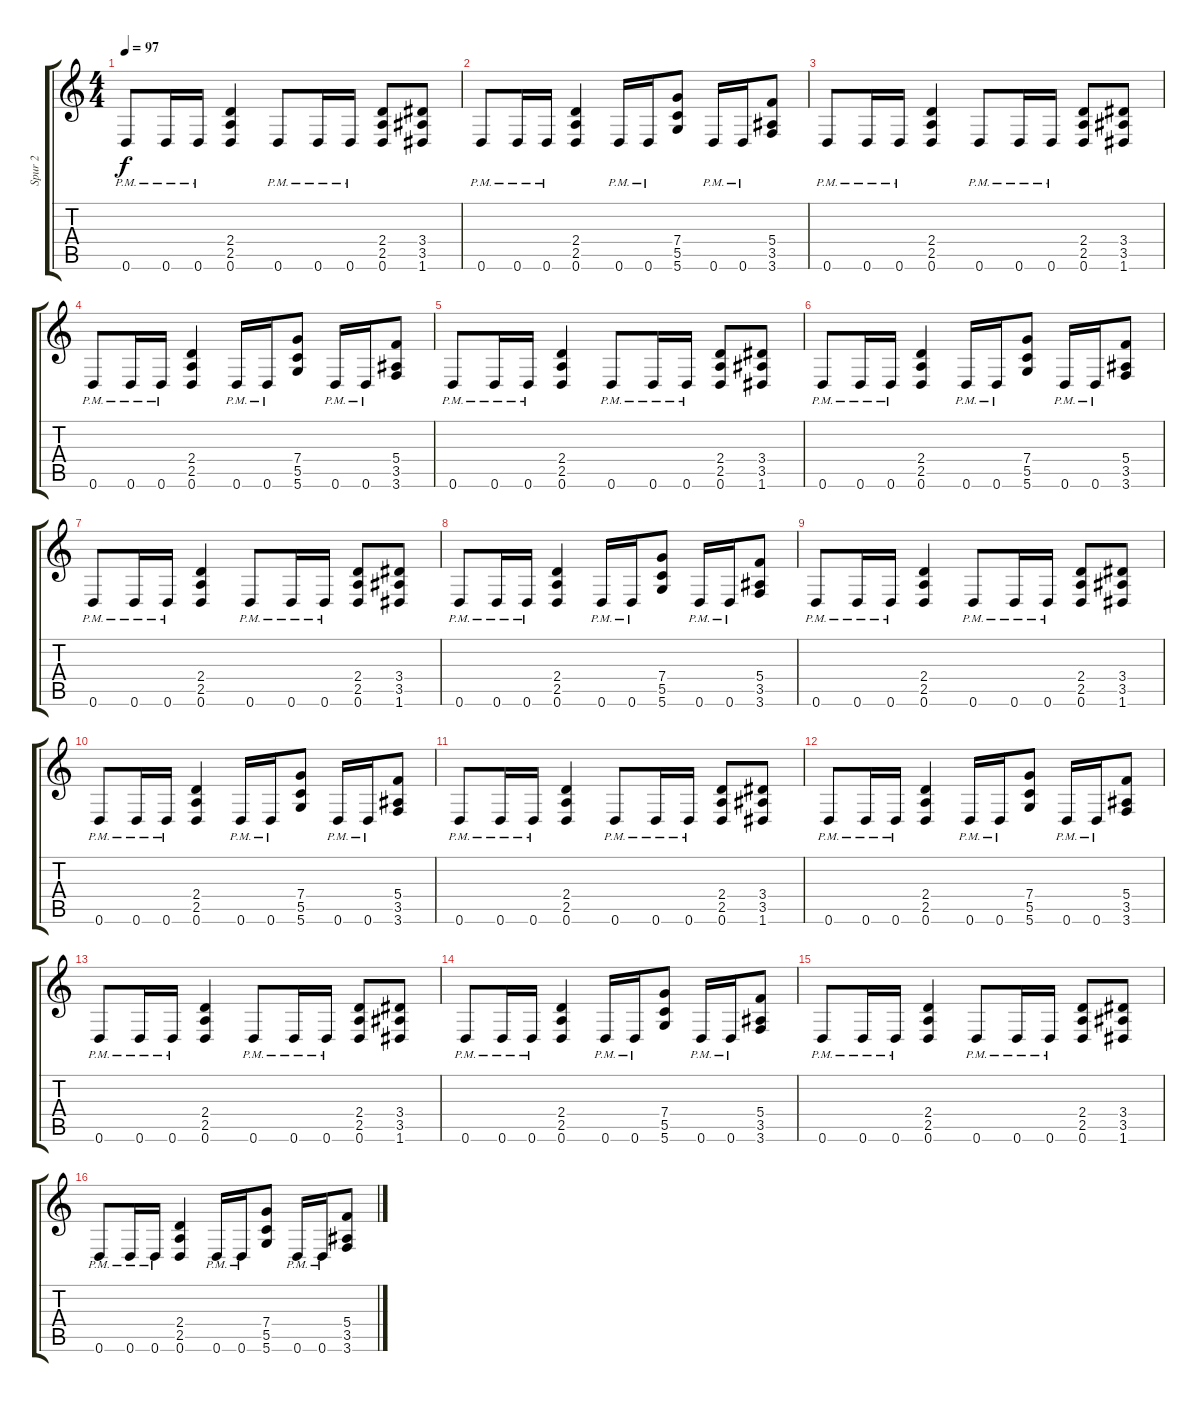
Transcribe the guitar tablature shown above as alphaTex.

\track ("Spur 2" "Spur 2") {instrument distortionguitar}
\staff {score tabs}
\tuning (D4 A3 F3 C3 G2 D2) {hide}
\ts (4 4)
\tempo 97
\clef g2
\ks c
0.6{pm}.8{dy f instrument distortionguitar} 0.6{pm}.16 0.6{pm}.16 (2.4 2.5 0.6).4 0.6{pm}.8 0.6{pm}.16 0.6{pm}.16 (2.4 2.5 0.6).8 (3.4 3.5 1.6).8 |
0.6{pm}.8 0.6{pm}.16 0.6{pm}.16 (2.4 2.5 0.6).4 0.6{pm}.16 0.6{pm}.16 (7.4 5.5 5.6).8 0.6{pm}.16 0.6{pm}.16 (5.4 3.5 3.6).8 |
0.6{pm}.8 0.6{pm}.16 0.6{pm}.16 (2.4 2.5 0.6).4 0.6{pm}.8 0.6{pm}.16 0.6{pm}.16 (2.4 2.5 0.6).8 (3.4 3.5 1.6).8 |
0.6{pm}.8 0.6{pm}.16 0.6{pm}.16 (2.4 2.5 0.6).4 0.6{pm}.16 0.6{pm}.16 (7.4 5.5 5.6).8 0.6{pm}.16 0.6{pm}.16 (5.4 3.5 3.6).8 |
0.6{pm}.8 0.6{pm}.16 0.6{pm}.16 (2.4 2.5 0.6).4 0.6{pm}.8 0.6{pm}.16 0.6{pm}.16 (2.4 2.5 0.6).8 (3.4 3.5 1.6).8 |
0.6{pm}.8 0.6{pm}.16 0.6{pm}.16 (2.4 2.5 0.6).4 0.6{pm}.16 0.6{pm}.16 (7.4 5.5 5.6).8 0.6{pm}.16 0.6{pm}.16 (5.4 3.5 3.6).8 |
0.6{pm}.8 0.6{pm}.16 0.6{pm}.16 (2.4 2.5 0.6).4 0.6{pm}.8 0.6{pm}.16 0.6{pm}.16 (2.4 2.5 0.6).8 (3.4 3.5 1.6).8 |
0.6{pm}.8 0.6{pm}.16 0.6{pm}.16 (2.4 2.5 0.6).4 0.6{pm}.16 0.6{pm}.16 (7.4 5.5 5.6).8 0.6{pm}.16 0.6{pm}.16 (5.4 3.5 3.6).8 |
0.6{pm}.8 0.6{pm}.16 0.6{pm}.16 (2.4 2.5 0.6).4 0.6{pm}.8 0.6{pm}.16 0.6{pm}.16 (2.4 2.5 0.6).8 (3.4 3.5 1.6).8 |
0.6{pm}.8 0.6{pm}.16 0.6{pm}.16 (2.4 2.5 0.6).4 0.6{pm}.16 0.6{pm}.16 (7.4 5.5 5.6).8 0.6{pm}.16 0.6{pm}.16 (5.4 3.5 3.6).8 |
0.6{pm}.8 0.6{pm}.16 0.6{pm}.16 (2.4 2.5 0.6).4 0.6{pm}.8 0.6{pm}.16 0.6{pm}.16 (2.4 2.5 0.6).8 (3.4 3.5 1.6).8 |
0.6{pm}.8 0.6{pm}.16 0.6{pm}.16 (2.4 2.5 0.6).4 0.6{pm}.16 0.6{pm}.16 (7.4 5.5 5.6).8 0.6{pm}.16 0.6{pm}.16 (5.4 3.5 3.6).8 |
0.6{pm}.8 0.6{pm}.16 0.6{pm}.16 (2.4 2.5 0.6).4 0.6{pm}.8 0.6{pm}.16 0.6{pm}.16 (2.4 2.5 0.6).8 (3.4 3.5 1.6).8 |
0.6{pm}.8 0.6{pm}.16 0.6{pm}.16 (2.4 2.5 0.6).4 0.6{pm}.16 0.6{pm}.16 (7.4 5.5 5.6).8 0.6{pm}.16 0.6{pm}.16 (5.4 3.5 3.6).8 |
0.6{pm}.8 0.6{pm}.16 0.6{pm}.16 (2.4 2.5 0.6).4 0.6{pm}.8 0.6{pm}.16 0.6{pm}.16 (2.4 2.5 0.6).8 (3.4 3.5 1.6).8 |
0.6{pm}.8 0.6{pm}.16 0.6{pm}.16 (2.4 2.5 0.6).4 0.6{pm}.16 0.6{pm}.16 (7.4 5.5 5.6).8 0.6{pm}.16 0.6{pm}.16 (5.4 3.5 3.6).8
